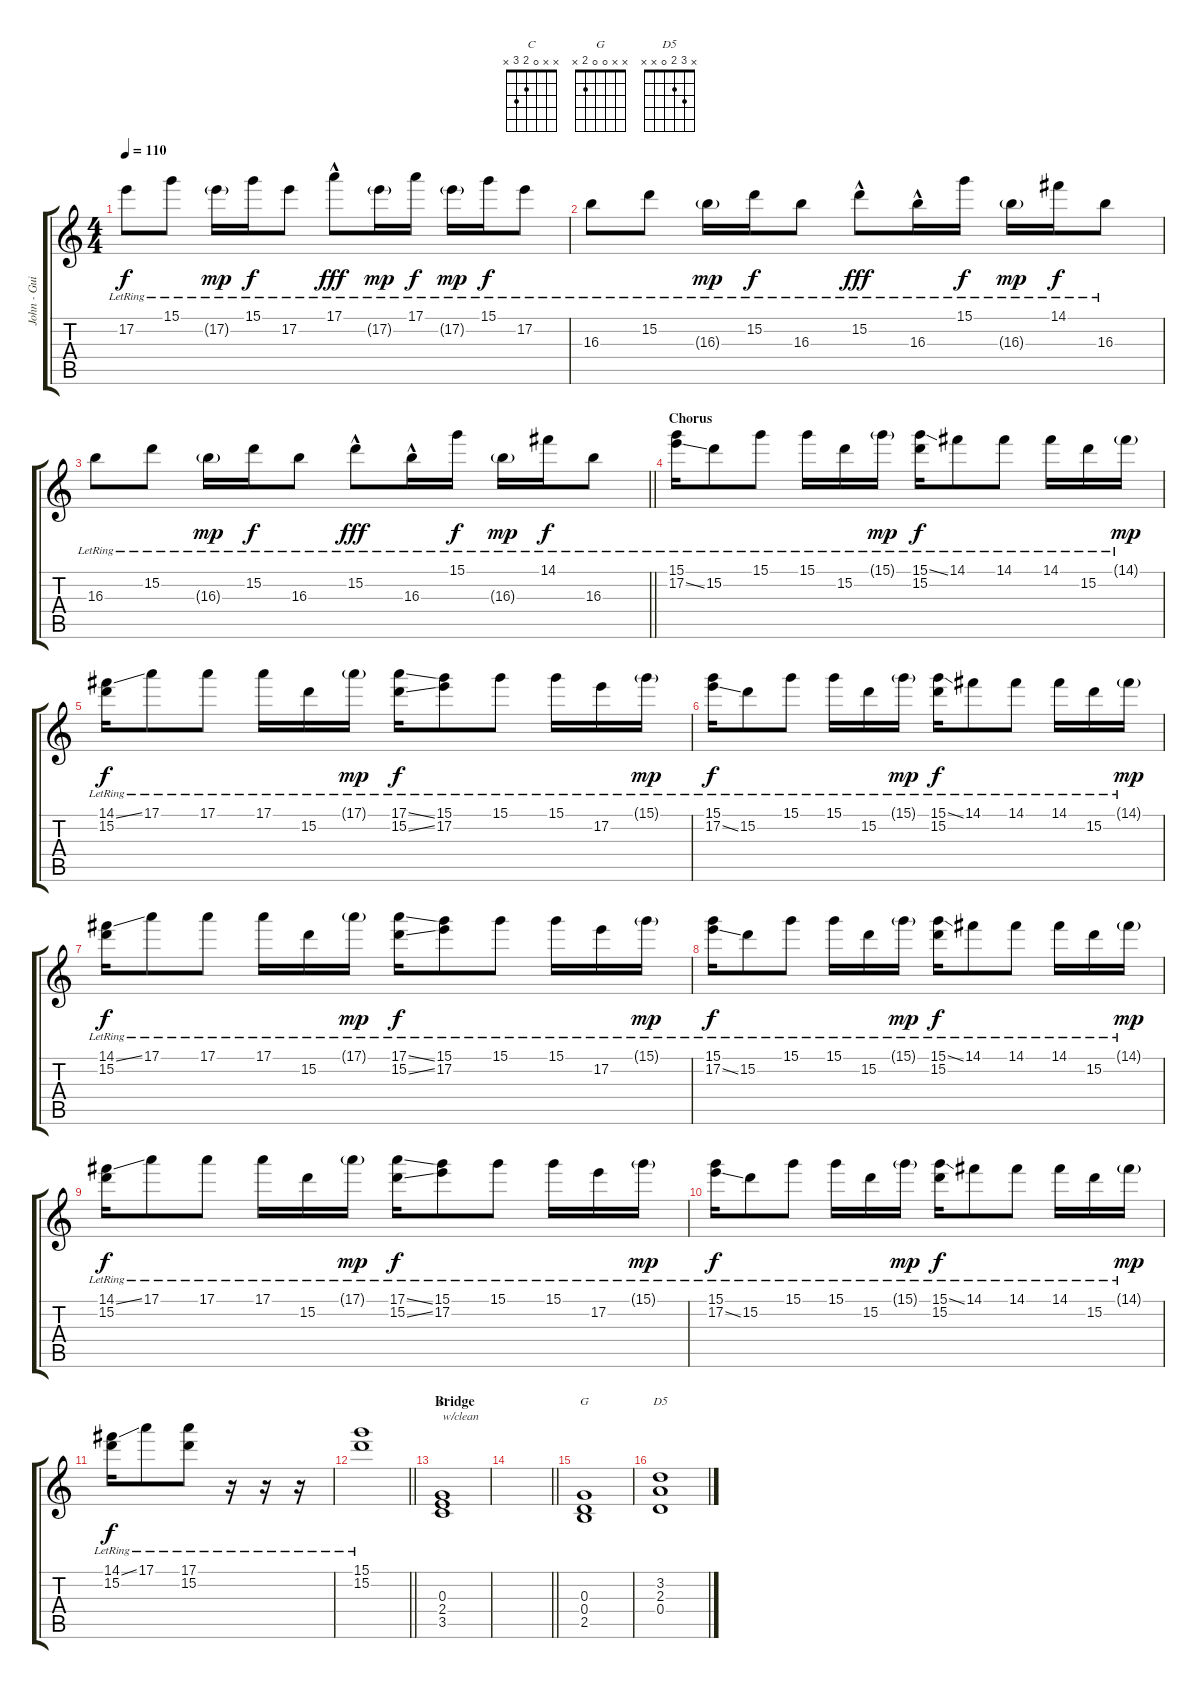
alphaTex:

\track ("John - Guitar 1" "John - Gui") {instrument electricguitarclean}
\staff {score tabs}
\tuning (E4 B3 G3 D3 A2 E2) {hide}
\chord ("C" x x 0 2 3 x)
\chord ("G" x x 0 0 2 x)
\chord ("D5" x 3 2 0 x x)
\ts (4 4)
\tempo 110
\clef g2
\ks c
17.2{lr}.8{dy f} 15.1{lr}.8 17.2{g lr}.16{dy mp} 15.1{lr}.16{dy f} 17.2{lr}.8 17.1{hac lr}.8{dy fff} 17.2{g lr}.16{dy mp} 17.1{lr}.16{dy f} 17.2{g lr}.16{dy mp} 15.1{lr}.16{dy f} 17.2{lr}.8 |
16.3{lr}.8 15.2{lr}.8 16.3{g lr}.16{dy mp} 15.2{lr}.16{dy f} 16.3{lr}.8 15.2{hac lr}.8{dy fff} 16.3{hac lr}.16 15.1{lr}.16{dy f} 16.3{g lr}.16{dy mp} 14.1{lr}.16{dy f} 16.3{lr}.8 |
\barLineRight lightlight
16.3{lr}.8 15.2{lr}.8 16.3{g lr}.16{dy mp} 15.2{lr}.16{dy f} 16.3{lr}.8 15.2{hac lr}.8{dy fff} 16.3{hac lr}.16 15.1{lr}.16{dy f} 16.3{g lr}.16{dy mp} 14.1{lr}.16{dy f} 16.3{lr}.8 |
\section ("" "Chorus")
(15.1{lr} 17.2{ss}).16 15.2{lr}.8 15.1{lr}.8 15.1{lr}.16 15.2{lr}.16 15.1{g lr}.16{dy mp} (15.1{ss lr} 15.2).16{dy f} 14.1{lr}.8 14.1{lr}.8 14.1{lr}.16 15.2{lr}.16 14.1{g lr}.16{dy mp} |
(14.1{ss lr} 15.2).16{dy f} 17.1{lr}.8 17.1{lr}.8 17.1{lr}.16 15.2{lr}.16 17.1{g lr}.16{dy mp} (17.1{ss lr} 15.2{ss}).16{dy f} (15.1{lr} 17.2).8 15.1{lr}.8 15.1{lr}.16 17.2{lr}.16 15.1{g lr}.16{dy mp} |
(15.1{lr} 17.2{ss}).16{dy f} 15.2{lr}.8 15.1{lr}.8 15.1{lr}.16 15.2{lr}.16 15.1{g lr}.16{dy mp} (15.1{ss lr} 15.2).16{dy f} 14.1{lr}.8 14.1{lr}.8 14.1{lr}.16 15.2{lr}.16 14.1{g lr}.16{dy mp} |
(14.1{ss lr} 15.2).16{dy f} 17.1{lr}.8 17.1{lr}.8 17.1{lr}.16 15.2{lr}.16 17.1{g lr}.16{dy mp} (17.1{ss lr} 15.2{ss}).16{dy f} (15.1{lr} 17.2).8 15.1{lr}.8 15.1{lr}.16 17.2{lr}.16 15.1{g lr}.16{dy mp} |
(15.1 17.2{ss lr}).16{dy f} 15.2{lr}.8 15.1{lr}.8 15.1{lr}.16 15.2{lr}.16 15.1{g lr}.16{dy mp} (15.1{ss lr} 15.2).16{dy f} 14.1{lr}.8 14.1{lr}.8 14.1{lr}.16 15.2{lr}.16 14.1{g lr}.16{dy mp} |
(14.1{ss lr} 15.2).16{dy f} 17.1{lr}.8 17.1{lr}.8 17.1{lr}.16 15.2{lr}.16 17.1{g lr}.16{dy mp} (17.1{ss lr} 15.2{ss}).16{dy f} (15.1{lr} 17.2).8 15.1{lr}.8 15.1{lr}.16 17.2{lr}.16 15.1{g lr}.16{dy mp} |
(15.1{lr} 17.2{ss}).16{dy f} 15.2{lr}.8 15.1{lr}.8 15.1{lr}.16 15.2{lr}.16 15.1{g lr}.16{dy mp} (15.1{ss lr} 15.2).16{dy f} 14.1{lr}.8 14.1{lr}.8 14.1{lr}.16 15.2{lr}.16 14.1{g lr}.16{dy mp} |
(14.1{ss lr} 15.2).16{dy f} 17.1{lr}.8 (17.1{lr} 15.2).8 r.16 r.16 r.16 |
\barLineRight lightlight
(15.1{lr} 15.2).1 |
\section ("" "Bridge")
(0.3 2.4 3.5).1{ch "C" txt "w/clean" balance 8} |
\barLineRight lightlight
|
(0.3 0.4 2.5).1{ch "G"} |
(3.2 2.3 0.4).1{ch "D5"}
